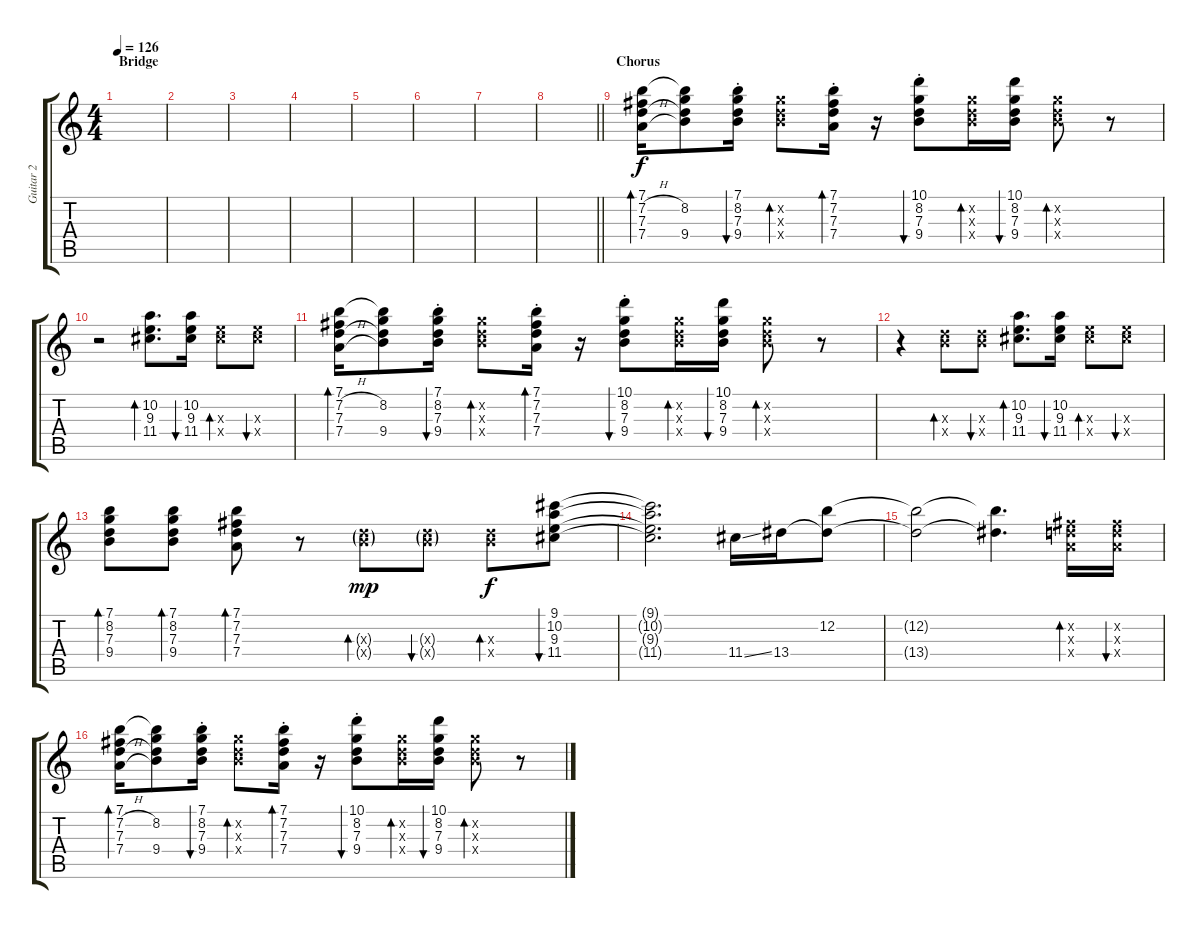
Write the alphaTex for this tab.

\track ("Guitar 2" "Guitar 2") {instrument electricguitarclean}
\staff {score tabs}
\tuning (E4 B3 G3 D3 A2 E2) {hide}
\ts (4 4)
\section ("" "Bridge")
\tempo 126
\clef g2
\ks c
|
|
|
|
|
|
|
\barLineRight lightlight
|
\section ("" "Chorus")
(7.1 7.2{h} 7.3 7.4{h}).16{bd 30} (7.1{t} 8.2 7.3{t} 9.4).8 (7.1{st} 8.2{st} 7.3{st} 9.4{st}).16{bu 30} (8.2{x} 7.3{x} 9.4{x}).8{bd 30} (7.1{st} 7.2 7.3 7.4).16{bd 30} r.16 (10.1{st} 8.2{st} 7.3{st} 9.4{st}).8{bu 30} (8.2{x} 7.3{x} 9.4{x}).16{bd 30} (10.1 8.2 7.3 9.4).16{bu 30} (8.2{x} 7.3{x} 9.4{x}).8{bd 30} r.8 |
r.2 (10.2 9.3 11.4).8{d bd 30} (10.2 9.3 11.4).16{bu 30} (9.3{x} 11.4{x}).8{bd 30} (9.3{x} 11.4{x}).8{bu 30} |
(7.1 7.2{h} 7.3 7.4{h}).16{bd 30} (7.1{t} 8.2 7.3{t} 9.4).8 (7.1{st} 8.2{st} 7.3{st} 9.4{st}).16{bu 30} (8.2{x} 7.3{x} 9.4{x}).8{bd 30} (7.1{st} 7.2 7.3 7.4).16{bd 30} r.16 (10.1{st} 8.2{st} 7.3{st} 9.4{st}).8{bu 30} (8.2{x} 7.3{x} 9.4{x}).16{bd 30} (10.1 8.2 7.3 9.4).16{bu 30} (8.2{x} 7.3{x} 9.4{x}).8{bd 30} r.8 |
r.4 (7.3{x} 9.4{x}).8{bd 30} (7.3{x} 9.4{x}).8{bu 30} (10.2 9.3 11.4).8{d bd 30} (10.2 9.3 11.4).16{bu 30} (9.3{x} 11.4{x}).8{bd 30} (9.3{x} 11.4{x}).8{bu 30} |
(7.1 8.2 7.3 9.4).8{bd 30} (7.1 8.2 7.3 9.4).8{bd 30} (7.1 7.2 7.3 7.4).8{bd 30} r.8 (7.3{g x} 9.4{g x}).8{bd 30 dy mp} (7.3{g x} 9.4{g x}).8{bu 30} (7.3{x} 9.4{x}).8{bd 30 dy f} (9.1 10.2 9.3 11.4).8{bu 30} |
(9.1{t} 10.2{t} 9.3{t} 11.4{t}).2{d} 11.4{ss}.16 13.4.16 (12.2 13.4{t}).8 |
(12.2{t} 13.4{t}).2 (12.2{t} 13.4{t}).4{d} (7.2{x} 7.3{x} 7.4{x}).16{bd 30} (7.2{x} 7.3{x} 7.4{x}).16{bu 30} |
(7.1 7.2{h} 7.3 7.4{h}).16{bd 30} (7.1{t} 8.2 7.3{t} 9.4).8 (7.1{st} 8.2{st} 7.3{st} 9.4{st}).16{bu 30} (8.2{x} 7.3{x} 9.4{x}).8{bd 30} (7.1{st} 7.2 7.3 7.4).16{bd 30} r.16 (10.1{st} 8.2{st} 7.3{st} 9.4{st}).8{bu 30} (8.2{x} 7.3{x} 9.4{x}).16{bd 30} (10.1 8.2 7.3 9.4).16{bu 30} (8.2{x} 7.3{x} 9.4{x}).8{bd 30} r.8
